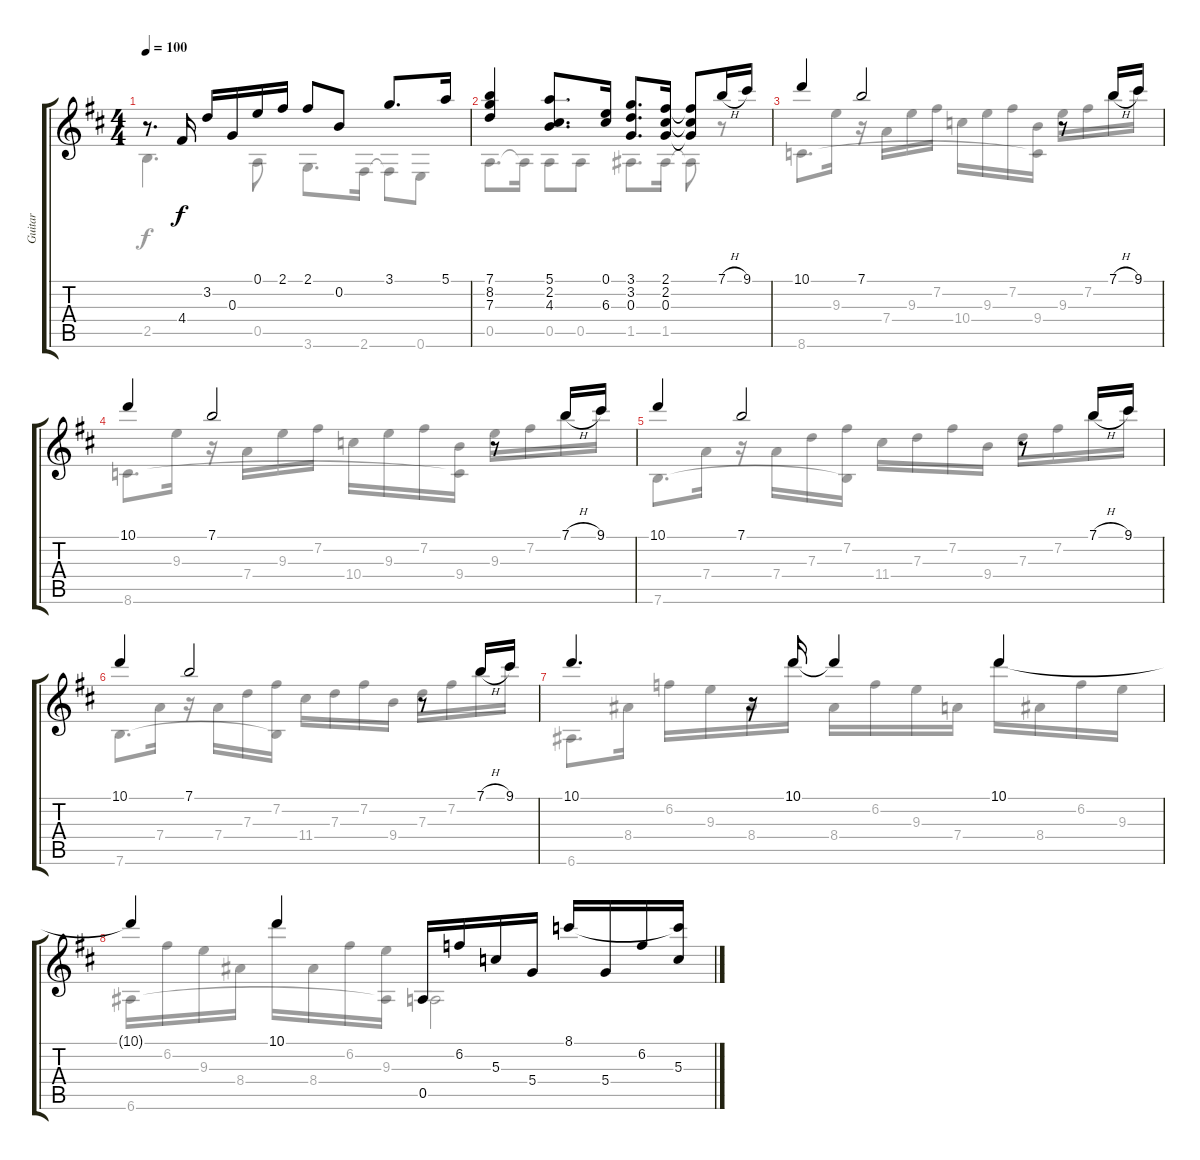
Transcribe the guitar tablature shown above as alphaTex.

\track ("Guitar" "Guitar") {instrument acousticguitarnylon}
\staff {score tabs}
\tuning (E4 B3 G3 D3 A2 E2) {hide}
\voice
\ts (4 4)
\tempo 100
\clef g2
\ks bminor
r.8{d dy f} 4.4.16 3.2.16 0.3.16 0.1.16 2.1.16 2.1.8 0.2.8 3.1.8{d} 5.1.16 |
(7.1 8.2 7.3).4 (5.1 2.2 4.3).8{d} (0.1 6.3).16 (3.1 3.2 0.3).8{d} (2.1 2.2 0.3).16 (2.1{t} 2.2{t} 0.3{t}).8 7.1{h}.16 9.1.16 |
10.1.4 7.1.2 r.8 7.1{h}.16 9.1.16 |
10.1.4 7.1.2 r.8 7.1{h}.16 9.1.16 |
10.1.4 7.1.2 r.8 7.1{h}.16 9.1.16 |
10.1.4 7.1.2 r.8 7.1{h}.16 9.1.16 |
10.1.4{d} r.16 10.1.16 10.1{t}.4 10.1.4 |
10.1{t}.4 10.1.4 0.5.16 6.2.16 5.3.16 5.4.16 8.1.16 5.4.16 6.2.16 (8.1{t} 5.3).16
\voice
\clef g2
\ottava regular
\simile none
\ks bminor
2.5.4{d dy f} 0.5.8 3.6.8{d} 2.6.16 2.6{t}.8 0.6.8 |
0.5.8{d} 0.5{t}.16 0.5.8 0.5.8 1.5.8{d} 1.5.16 1.5{t}.8 r.8 |
8.6.8{d} 9.3.16 r.16 7.4.16 9.3.16 7.2.16 10.4.16 9.3.16 7.2.16 (9.4 8.6{t}).16 9.3.16 7.2.16 7.1.16 9.1.16 |
8.6.8{d} 9.3.16 r.16 7.4.16 9.3.16 7.2.16 10.4.16 9.3.16 7.2.16 (9.4 8.6{t}).16 9.3.16 7.2.16 7.1.16 9.1.16 |
7.6.8{d} 7.4.16 r.16 7.4.16 7.3.16 (7.2 7.6{t}).16 11.4.16 7.3.16 7.2.16 9.4.16 7.3.16 7.2.16 7.1.16 9.1.16 |
7.6.8{d} 7.4.16 r.16 7.4.16 7.3.16 (7.2 7.6{t}).16 11.4.16 7.3.16 7.2.16 9.4.16 7.3.16 7.2.16 7.1.16 9.1.16 |
6.6.8{d} 8.4.16 6.2.16 9.3.16 8.4.16 10.1.16 8.4.16 6.2.16 9.3.16 7.4.16 10.1.16 8.4.16 6.2.16 9.3.16 |
6.6.16 6.2.16 9.3.16 8.4.16 10.1.16 8.4.16 6.2.16 (9.3 6.6{t}).16 0.5.2
